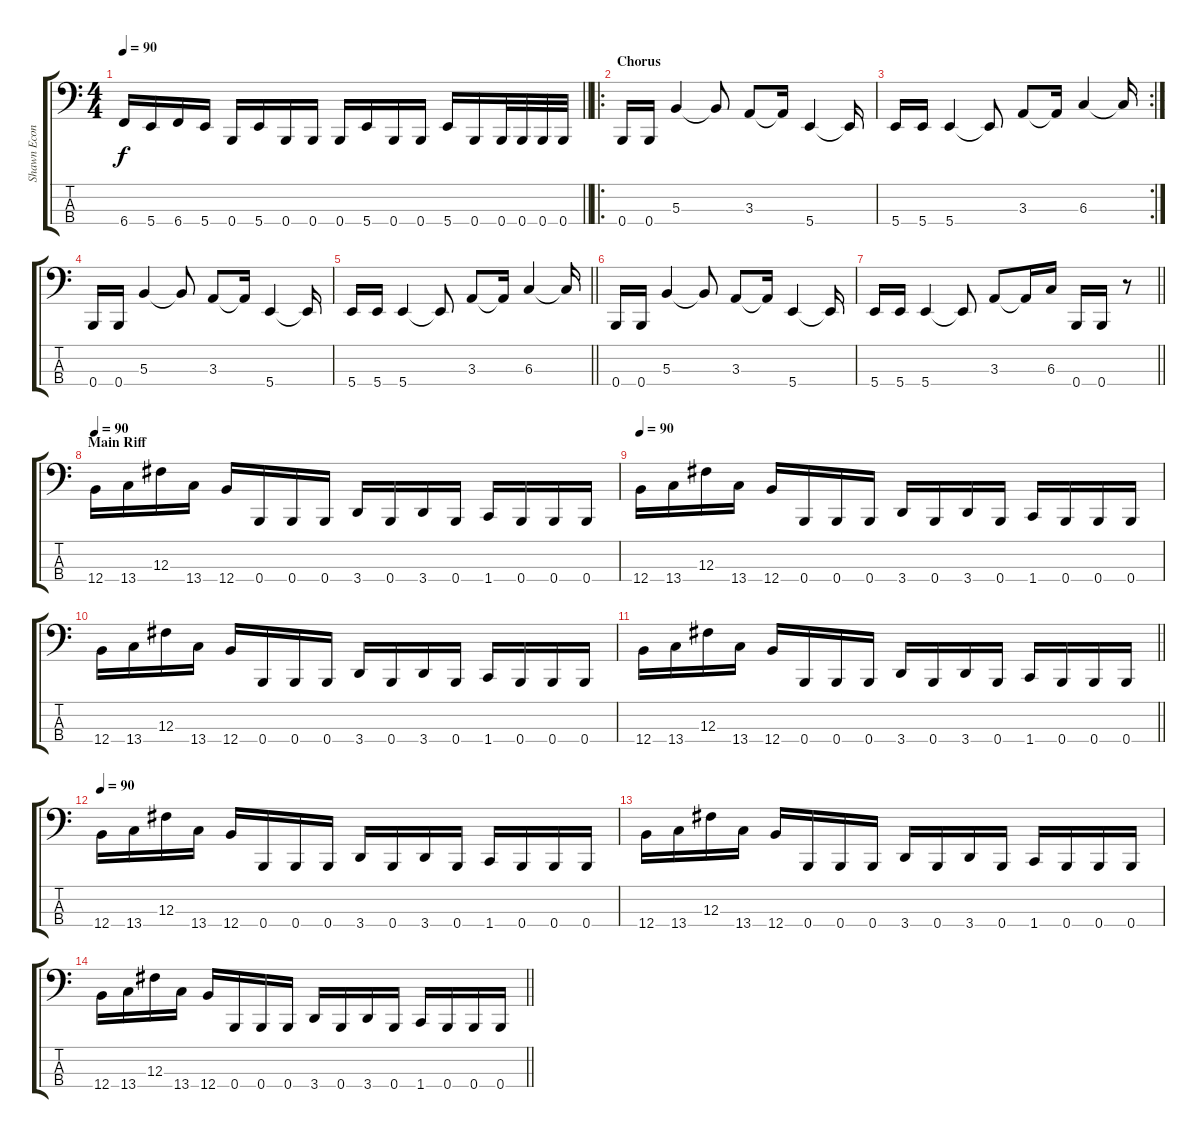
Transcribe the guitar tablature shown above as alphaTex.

\track ("Shawn Economaki" "Shawn Econ") {instrument electricbasspick}
\staff {score tabs}
\tuning (E2 B1 Gb1 B0) {hide}
\ts (4 4)
\tempo 90
\clef f4
\barLineRight lightlight
\ks c
6.4.16{dy f} 5.4.16 6.4.16 5.4.16 0.4.16 5.4.16 0.4.16 0.4.16 0.4.16 5.4.16 0.4.16 0.4.16 5.4.16 0.4.16 0.4.32 0.4.32 0.4.32 0.4.32 |
\ro
\section ("" "Chorus")
0.4.16 0.4.16 5.3.4 5.3{t}.8 3.3.8 3.3{t}.16 5.4.4 5.4{t}.16 |
\rc 2
5.4.16 5.4.16 5.4.4 5.4{t}.8 3.3.8 3.3{t}.16 6.3.4 6.3{t}.16 |
0.4.16 0.4.16 5.3.4 5.3{t}.8 3.3.8 3.3{t}.16 5.4.4 5.4{t}.16 |
\barLineRight lightlight
5.4.16 5.4.16 5.4.4 5.4{t}.8 3.3.8 3.3{t}.16 6.3.4 6.3{t}.16 |
0.4.16 0.4.16 5.3.4 5.3{t}.8 3.3.8 3.3{t}.16 5.4.4 5.4{t}.16 |
\barLineRight lightlight
5.4.16 5.4.16 5.4.4 5.4{t}.8 3.3.8 3.3{t}.16 6.3.16 0.4.16 0.4.16 r.8 |
\section ("" "Main Riff")
\tempo 90
12.4.16{volume 15} 13.4.16 12.3.16 13.4.16 12.4.16 0.4.16 0.4.16 0.4.16 3.4.16 0.4.16 3.4.16 0.4.16 1.4.16 0.4.16 0.4.16 0.4.16 |
\tempo 90
12.4.16{volume 15} 13.4.16 12.3.16 13.4.16 12.4.16 0.4.16 0.4.16 0.4.16 3.4.16 0.4.16 3.4.16 0.4.16 1.4.16 0.4.16 0.4.16 0.4.16 |
12.4.16{volume 15} 13.4.16 12.3.16 13.4.16 12.4.16 0.4.16 0.4.16 0.4.16 3.4.16 0.4.16 3.4.16 0.4.16 1.4.16 0.4.16 0.4.16 0.4.16 |
\barLineRight lightlight
12.4.16{volume 15} 13.4.16 12.3.16 13.4.16 12.4.16 0.4.16 0.4.16 0.4.16 3.4.16 0.4.16 3.4.16 0.4.16 1.4.16 0.4.16 0.4.16 0.4.16 |
\tempo 90
12.4.16{volume 15} 13.4.16 12.3.16 13.4.16 12.4.16 0.4.16 0.4.16 0.4.16 3.4.16 0.4.16 3.4.16 0.4.16 1.4.16 0.4.16 0.4.16 0.4.16 |
12.4.16{volume 15} 13.4.16 12.3.16 13.4.16 12.4.16 0.4.16 0.4.16 0.4.16 3.4.16 0.4.16 3.4.16 0.4.16 1.4.16 0.4.16 0.4.16 0.4.16 |
\barLineRight lightlight
12.4.16{volume 15} 13.4.16 12.3.16 13.4.16 12.4.16 0.4.16 0.4.16 0.4.16 3.4.16 0.4.16 3.4.16 0.4.16 1.4.16 0.4.16 0.4.16 0.4.16
